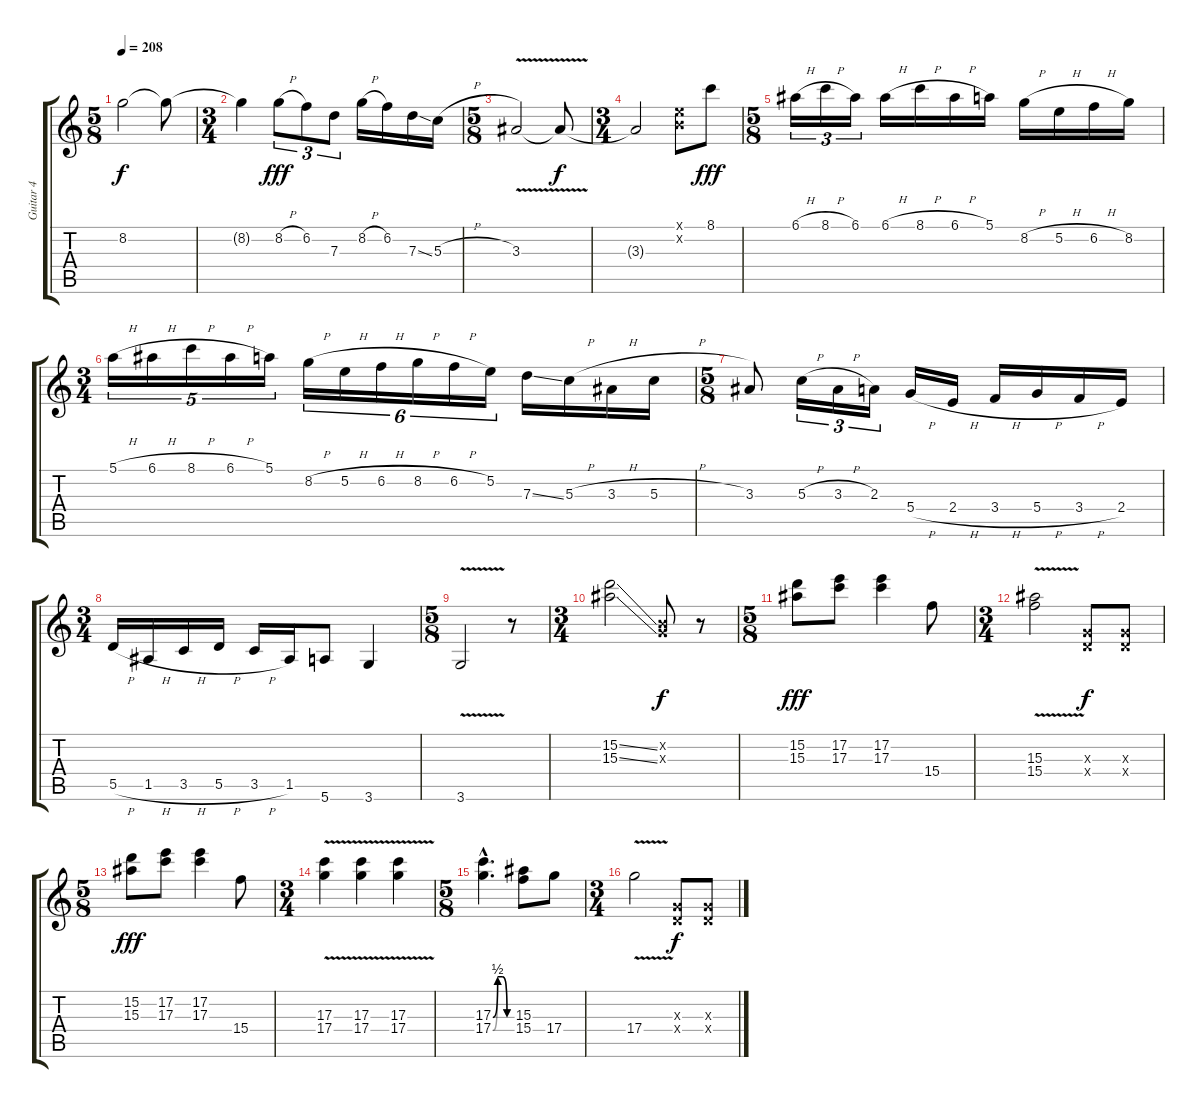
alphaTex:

\track ("Guitar 4" "Guitar 4") {instrument distortionguitar}
\staff {score tabs}
\tuning (E4 B3 G3 D3 A2 E2) {hide}
\ts (5 8)
\tempo 208
\clef g2
\ks c
8.2{t}.2{dy f} 8.2{t}.8 |
\ts (3 4)
8.2{t}.4 8.2{h}.8{tu (3 2) dy fff} 6.2.8{tu (3 2)} 7.3.8{tu (3 2)} 8.2{h}.16 6.2.16 7.3{ss}.16 5.3{h}.16 |
\ts (5 8)
3.3{v}.2 3.3{t}.8{dy f} |
\ts (3 4)
3.3{t}.2 (0.1{x} 0.2{x}).8 8.1.8{dy fff} |
\ts (5 8)
6.1{h}.16{tu (3 2)} 8.1{h}.16{tu (3 2)} 6.1.16{tu (3 2)} 6.1{h}.16 8.1{h}.16 6.1{h}.16 5.1.16 8.2{h}.16 5.2{h}.16 6.2{h}.16 8.2.16 |
\ts (3 4)
5.1{h}.16{tu (5 4)} 6.1{h}.16{tu (5 4)} 8.1{h}.16{tu (5 4)} 6.1{h}.16{tu (5 4)} 5.1.16{tu (5 4)} 8.2{h}.16{tu (6 4)} 5.2{h}.16{tu (6 4)} 6.2{h}.16{tu (6 4)} 8.2{h}.16{tu (6 4)} 6.2{h}.16{tu (6 4)} 5.2.16{tu (6 4)} 7.3{ss}.16 5.3{h}.16 3.3{h}.16 5.3{h}.16 |
\ts (5 8)
3.3.8 5.3{h}.16{tu (3 2)} 3.3{h}.16{tu (3 2)} 2.3.16{tu (3 2)} 5.4{h}.16 2.4{h}.16 3.4{h}.16 5.4{h}.16 3.4{h}.16 2.4.16 |
\ts (3 4)
5.5{h}.16 1.5{h}.16 3.5{h}.16 5.5{h}.16 3.5{h}.16 1.5.16 5.6.8 3.6.4 |
\ts (5 8)
3.6{v}.2 r.8 |
\ts (3 4)
(15.2{ss} 15.3{ss}).2 (0.2{x} 0.3{x}).8{dy f} r.8 |
\ts (5 8)
(15.2 15.3).8{dy fff} (17.2 17.3).8 (17.2 17.3).4 15.4.8 |
\ts (3 4)
(15.3{v} 15.4{v}).2 (0.3{x} 0.4{x}).8{dy f} (0.3{x} 0.4{x}).8 |
\ts (5 8)
(15.2 15.3).8{dy fff} (17.2 17.3).8 (17.2 17.3).4 15.4.8 |
\ts (3 4)
(17.3{v} 17.4{v}).4 (17.3{v} 17.4{v}).4 (17.3{v} 17.4{v}).4 |
\ts (5 8)
(17.3{be (custom 0 0 15 2 30 2 45 0 60 0) hac} 17.4{be (custom 0 0 15 2 30 2 45 0 60 0) hac}).4{d} (15.3 15.4).8 17.4.8 |
\ts (3 4)
17.4{v}.2 (0.3{x} 0.4{x}).8{dy f} (0.3{x} 0.4{x}).8
